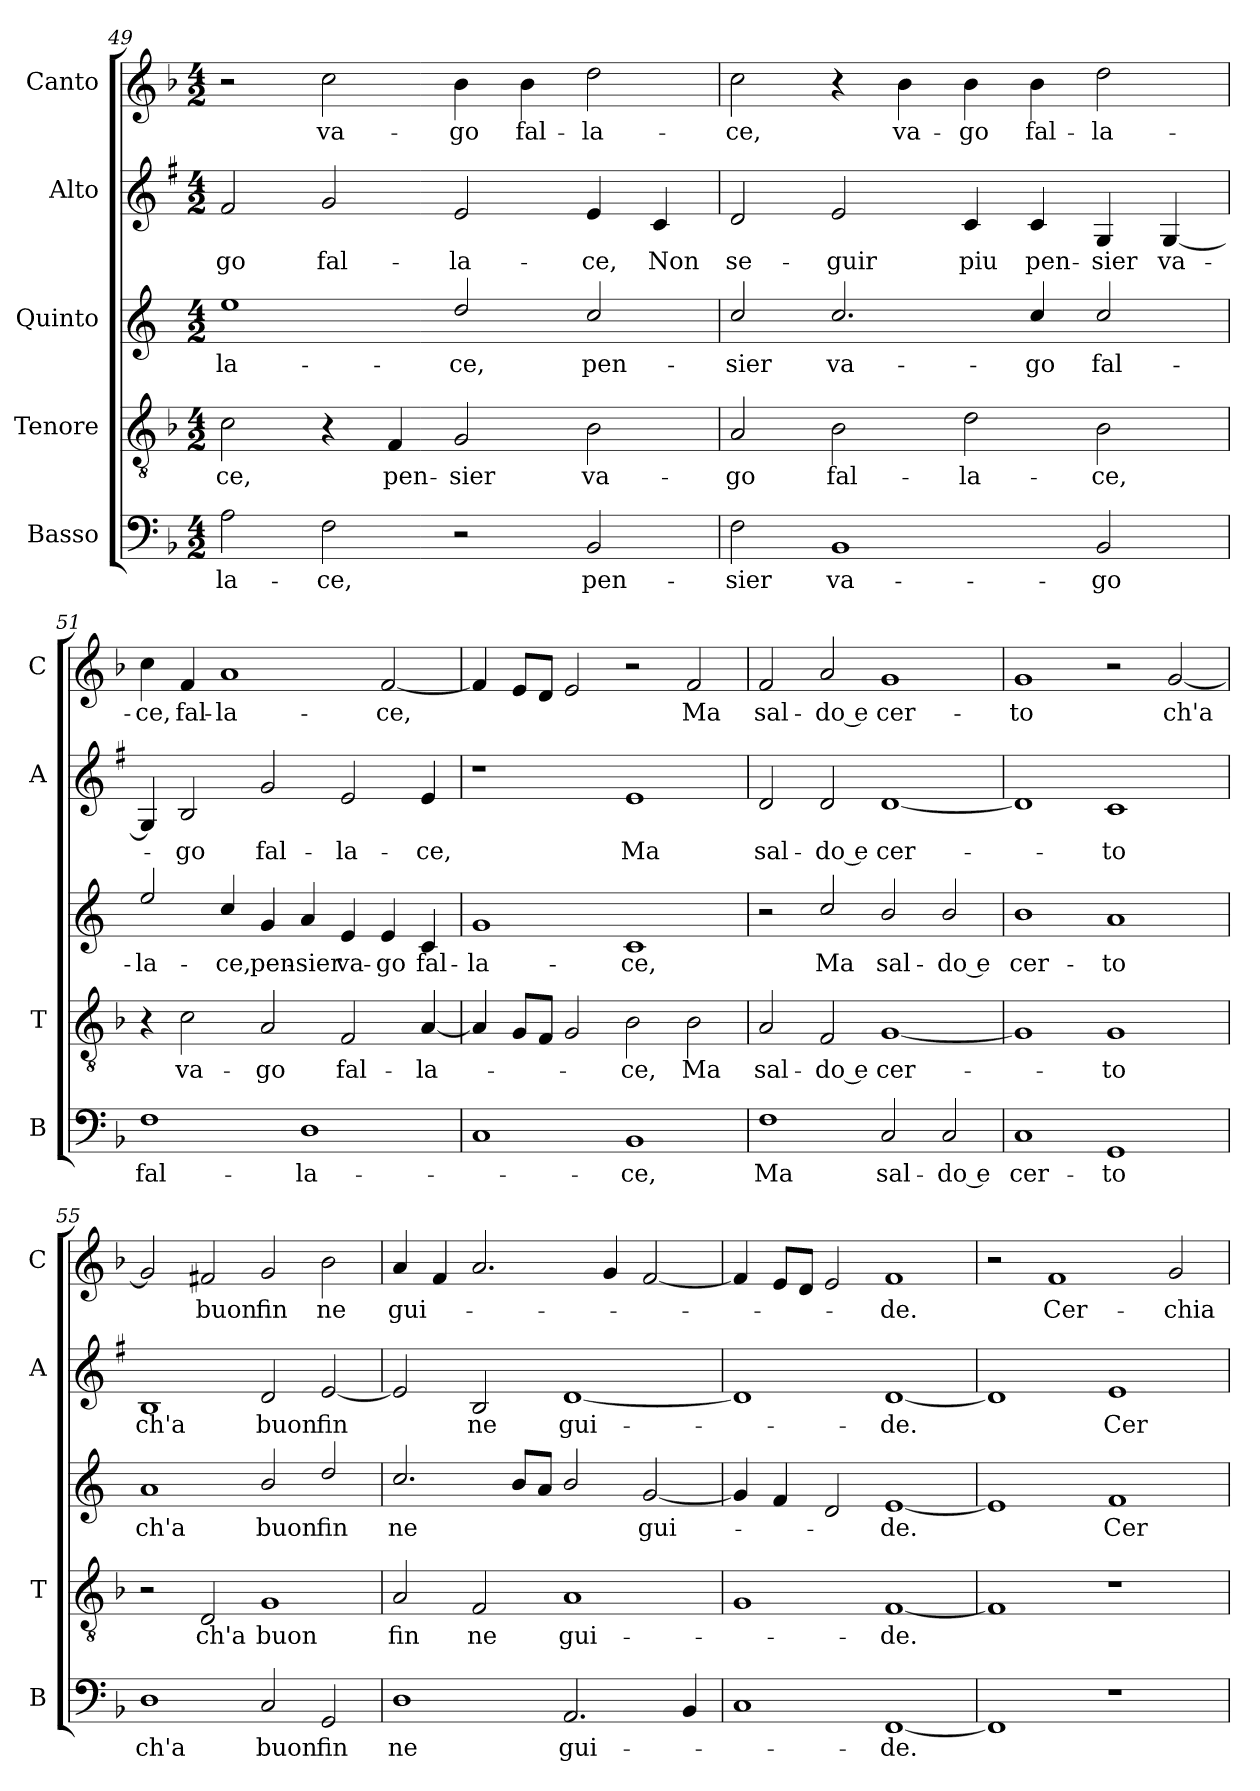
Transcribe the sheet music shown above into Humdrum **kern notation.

**kern	**text	**kern	**text	**kern	**text	**kern	**text	**kern	**text
*part5	*part5	*part4	*part4	*part3	*part3	*part2	*part2	*part1	*part1
*staff5	*staff5	*staff4	*staff4	*staff3	*staff3	*staff2	*staff2	*staff1	*staff1
*I"Basso	*	*I"Tenore	*	*I"Quinto	*	*I"Alto	*	*I"Canto	*
*I'B	*	*I'T	*	*	*	*I'A	*	*I'C	*
*clefF4	*	*clefGv2	*	*clefG2	*	*clefG2	*	*clefG2	*
*	*	*	*	*ITrd4c7	*	*ITrd1c2	*	*	*
*k[b-]	*	*k[b-]	*	*k[b-]	*	*k[b-]	*	*k[b-]	*
*F:	*	*F:	*	*F:	*	*F:	*	*F:	*
*M4/2	*	*M4/2	*	*M4/2	*	*M4/2	*	*M4/2	*
=49	=49	=49	=49	=49	=49	=49	=49	=49	=49
!	!LO:LY:b	!	!LO:LY:b	!	!LO:LY:b	!	!LO:LY:b	!	!
2A\	-la-	2c\	-ce,	1a	-la-	2e/	-go	2r	.
!	!LO:LY:b	!	!	!	!	!	!LO:LY:b	!	!LO:LY:b
2F\	-ce,	4r	.	.	.	2f/	fal-	2cc\	va-
!	!	!	!LO:LY:b	!	!	!	!	!	!
.	.	4F/	pen-	.	.	.	.	.	.
!	!	!	!LO:LY:b	!	!LO:LY:b	!	!LO:LY:b	!	!LO:LY:b
2r	.	2G/	-sier	2g/	-ce,	2d/	-la-	4b-\	-go
!	!	!	!	!	!	!	!	!	!LO:LY:b
.	.	.	.	.	.	.	.	4b-\	fal-
!	!LO:LY:b	!	!LO:LY:b	!	!LO:LY:b	!	!LO:LY:b	!	!LO:LY:b
2BB-/	pen-	2B-\	va-	2f/	pen-	4d/	-ce,	2dd\	-la-
!	!	!	!	!	!	!	!LO:LY:b	!	!
.	.	.	.	.	.	4B-/	Non	.	.
!!LO:LB:g=z
=50	=50	=50	=50	=50	=50	=50	=50	=50	=50
!	!LO:LY:b	!	!LO:LY:b	!	!LO:LY:b	!	!LO:LY:b	!	!LO:LY:b
2F\	-sier	2A/	-go	2f/	-sier	2c/	se-	2cc\	-ce,
!	!LO:LY:b	!	!LO:LY:b	!	!LO:LY:b	!	!LO:LY:b	!	!
1BB-	va-	2B-\	fal-	2.f/	va-	2d/	-guir	4r	.
!	!	!	!	!	!	!	!	!	!LO:LY:b
.	.	.	.	.	.	.	.	4b-\	va-
!	!	!	!LO:LY:b	!	!	!	!LO:LY:b	!	!LO:LY:b
.	.	2d\	-la-	.	.	4B-/	piu	4b-\	-go
!	!	!	!	!	!LO:LY:b	!	!LO:LY:b	!	!LO:LY:b
.	.	.	.	4f/	-go	4B-/	pen-	4b-\	fal-
!	!LO:LY:b	!	!LO:LY:b	!	!LO:LY:b	!	!LO:LY:b	!	!LO:LY:b
2BB-/	-go	2B-\	-ce,	2f/	fal-	4F/	-sier	2dd\	-la-
!	!	!	!	!	!	!	!LO:LY:b	!	!
.	.	.	.	.	.	[4F/	va-	.	.
=51	=51	=51	=51	=51	=51	=51	=51	=51	=51
!	!LO:LY:b	!	!	!	!LO:LY:b	!	!	!	!LO:LY:b
1F	fal-	4r	.	2a/	-la-	4F/]	.	4cc\	-ce,
!	!	!	!LO:LY:b	!	!	!	!LO:LY:b	!	!LO:LY:b
.	.	2c\	va-	.	.	2A/	-go	4f/	fal-
!	!	!	!	!	!LO:LY:b	!	!	!	!LO:LY:b
.	.	.	.	4f/	-ce,	.	.	1a	-la-
!	!	!	!LO:LY:b	!	!LO:LY:b	!	!LO:LY:b	!	!
.	.	2A/	-go	4c/	pen-	2f/	fal-	.	.
!	!LO:LY:b	!	!	!	!LO:LY:b	!	!	!	!
1D	-la-	.	.	4d/	-sier	.	.	.	.
!	!	!	!LO:LY:b	!	!LO:LY:b	!	!LO:LY:b	!	!
.	.	2F/	fal-	4A/	va-	2d/	-la-	.	.
!	!	!	!	!	!LO:LY:b	!	!	!	!LO:LY:b
.	.	.	.	4A/	-go	.	.	[2f/	-ce,
!	!	!	!LO:LY:b	!	!LO:LY:b	!	!LO:LY:b	!	!
.	.	[4A/	-la-	4F/	fal-	4d/	-ce,	.	.
=52	=52	=52	=52	=52	=52	=52	=52	=52	=52
!	!	!	!	!	!LO:LY:b	!	!	!	!
1C	.	4A/]	.	1c	-la-	1r	.	4f/]	.
.	.	8G/L	.	.	.	.	.	8e/L	.
.	.	8F/J	.	.	.	.	.	8d/J	.
.	.	2G/	.	.	.	.	.	2e/	.
!	!LO:LY:b	!	!LO:LY:b	!	!LO:LY:b	!	!LO:LY:b	!	!
1BB-	-ce,	2B-\	-ce,	1F	-ce,	1d	Ma	2r	.
!	!	!	!LO:LY:b	!	!	!	!	!	!LO:LY:b
.	.	2B-\	Ma	.	.	.	.	2f/	Ma
=53	=53	=53	=53	=53	=53	=53	=53	=53	=53
!	!LO:LY:b	!	!LO:LY:b	!	!	!	!LO:LY:b	!	!LO:LY:b
1F	Ma	2A/	sal-	2r	.	2c/	sal-	2f/	sal-
!	!	!	!LO:LY:b	!	!LO:LY:b	!	!LO:LY:b	!	!LO:LY:b
.	.	2F/	-do e	2f/	Ma	2c/	-do e	2a/	-do e
!	!LO:LY:b	!	!LO:LY:b	!	!LO:LY:b	!	!LO:LY:b	!	!LO:LY:b
2C/	sal-	[1G	cer-	2e/	sal-	[1c	cer-	1g	cer-
!	!LO:LY:b	!	!	!	!LO:LY:b	!	!	!	!
2C/	-do e	.	.	2e/	-do e	.	.	.	.
=54	=54	=54	=54	=54	=54	=54	=54	=54	=54
!	!LO:LY:b	!	!	!	!LO:LY:b	!	!	!	!LO:LY:b
1C	cer-	1G]	.	1e	cer-	1c]	.	1g	-to
!	!LO:LY:b	!	!LO:LY:b	!	!LO:LY:b	!	!LO:LY:b	!	!
1GG	-to	1G	-to	1d	-to	1B-	-to	2r	.
!	!	!	!	!	!	!	!	!	!LO:LY:b
.	.	.	.	.	.	.	.	[2g/	ch'a
!!LO:PB:g=z
=55	=55	=55	=55	=55	=55	=55	=55	=55	=55
!	!LO:LY:b	!	!	!	!LO:LY:b	!	!LO:LY:b	!	!
1D	ch'a	2r	.	1d	ch'a	1A	ch'a	2g/]	.
!	!	!	!LO:LY:b	!	!	!	!	!	!LO:LY:b
.	.	2D/	ch'a	.	.	.	.	2f#X/	buon
!	!LO:LY:b	!	!LO:LY:b	!	!LO:LY:b	!	!LO:LY:b	!	!LO:LY:b
2C/	buon	1G	buon	2e/	buon	2c/	buon	2g/	fin
!	!LO:LY:b	!	!	!	!LO:LY:b	!	!LO:LY:b	!	!LO:LY:b
2GG/	fin	.	.	2g/	fin	[2d/	fin	2b-\	ne
=56	=56	=56	=56	=56	=56	=56	=56	=56	=56
!	!LO:LY:b	!	!LO:LY:b	!	!LO:LY:b	!	!	!	!LO:LY:b
1D	ne	2A/	fin	2.f/	ne	2d/]	.	4a/	gui-
.	.	.	.	.	.	.	.	4f/	.
!	!	!	!LO:LY:b	!	!	!	!LO:LY:b	!	!
.	.	2F/	ne	.	.	2A/	ne	2.a/	.
.	.	.	.	8e/L	.	.	.	.	.
.	.	.	.	8d/J	.	.	.	.	.
!	!LO:LY:b	!	!LO:LY:b	!	!	!	!LO:LY:b	!	!
2.AA/	gui-	1A	gui-	2e/	.	[1c	gui-	.	.
.	.	.	.	.	.	.	.	4g/	.
!	!	!	!	!	!LO:LY:b	!	!	!	!
.	.	.	.	[2c/	gui-	.	.	[2f/	.
4BB-/	.	.	.	.	.	.	.	.	.
=57	=57	=57	=57	=57	=57	=57	=57	=57	=57
1C	.	1G	.	4c/]	.	1c]	.	4f/]	.
.	.	.	.	4B-/	.	.	.	8e/L	.
.	.	.	.	.	.	.	.	8d/J	.
.	.	.	.	2G/	.	.	.	2e/	.
!	!LO:LY:b	!	!LO:LY:b	!	!LO:LY:b	!	!LO:LY:b	!	!LO:LY:b
[1FF	-de.	[1F	-de.	[1A	-de.	[1c	-de.	1f	-de.
=58	=58	=58	=58	=58	=58	=58	=58	=58	=58
1FF]	.	1F]	.	1A]	.	1c]	.	2r	.
!	!	!	!	!	!	!	!	!	!LO:LY:b
.	.	.	.	.	.	.	.	1f	Cer-
!	!	!	!	!	!LO:LY:b	!	!LO:LY:b	!	!
1r	.	1r	.	1B-	Cer-	1d	Cer-	.	.
!	!	!	!	!	!	!	!	!	!LO:LY:b
.	.	.	.	.	.	.	.	2g/	-chia-
=	=	=	=	=	=	=	=	=	=
*-	*-	*-	*-	*-	*-	*-	*-	*-	*-
